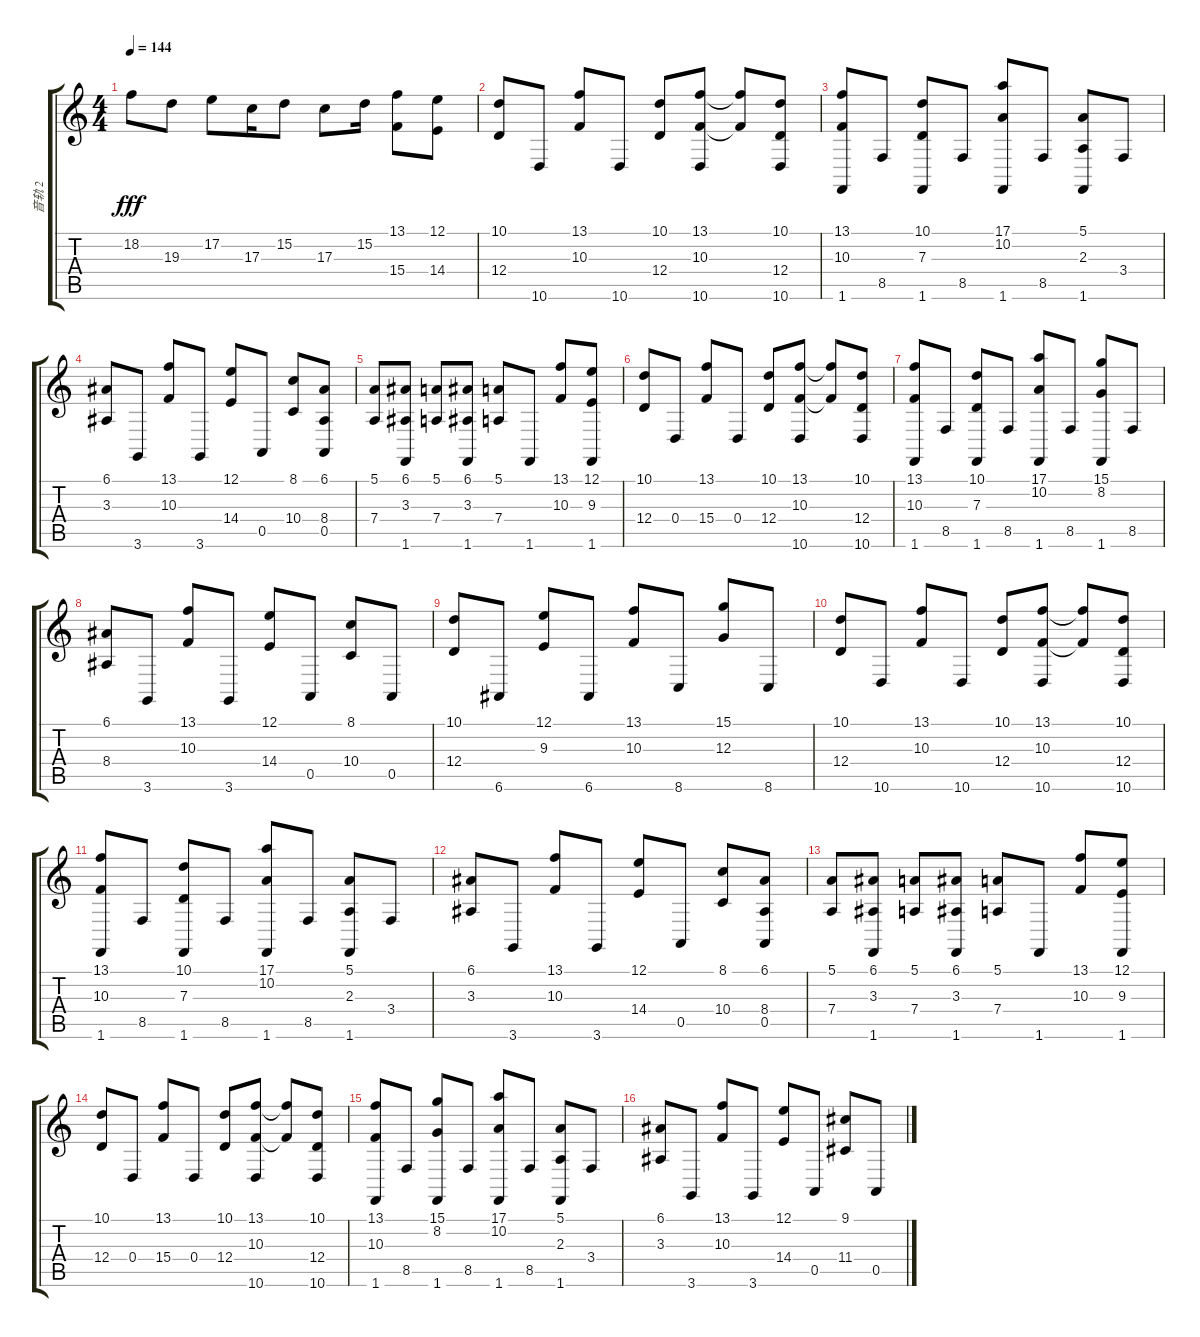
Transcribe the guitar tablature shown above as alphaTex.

\track ("音轨 2" "音轨 2") {instrument brightacousticpiano}
\staff {score tabs}
\tuning (E4 B3 G3 D3 A2 E2) {hide}
\ts (4 4)
\tempo 144
\clef g2
\ks c
18.2.8{dy fff} 19.3.8{volume 13} 17.2.8 17.3.16 15.2.8 17.3.8 15.2.16 (13.1 15.4).8 (12.1 14.4).8 |
(10.1 12.4).8 10.6.8 (13.1 10.3).8 10.6.8 (10.1 12.4).8 (13.1 10.3 10.6).8 (13.1{t} 10.3{t}).8 (10.1 12.4 10.6).8 |
(13.1 10.3 1.6).8 8.5.8 (10.1 7.3 1.6).8 8.5.8 (17.1 10.2 1.6).8 8.5.8 (5.1 2.3 1.6).8 3.4.8 |
(6.1 3.3).8 3.6.8 (13.1 10.3).8 3.6.8 (12.1 14.4).8 0.5.8 (8.1 10.4).8 (6.1 8.4 0.5).8 |
(5.1 7.4).8 (6.1 3.3 1.6).8 (5.1 7.4).8 (6.1 3.3 1.6).8 (5.1 7.4).8 1.6.8 (13.1 10.3).8 (12.1 9.3 1.6).8 |
(10.1 12.4).8 0.4.8 (13.1 15.4).8 0.4.8 (10.1 12.4).8 (13.1 10.3 10.6).8 (13.1{t} 10.3{t}).8 (10.1 12.4 10.6).8 |
(13.1 10.3 1.6).8 8.5.8 (10.1 7.3 1.6).8 8.5.8 (17.1 10.2 1.6).8 8.5.8 (15.1 8.2 1.6).8 8.5.8 |
(6.1 8.4).8 3.6.8 (13.1 10.3).8 3.6.8 (12.1 14.4).8 0.5.8 (8.1 10.4).8 0.5.8 |
(10.1 12.4).8 6.6.8 (12.1 9.3).8 6.6.8 (13.1 10.3).8 8.6.8 (15.1 12.3).8 8.6.8 |
(10.1 12.4).8 10.6.8 (13.1 10.3).8 10.6.8 (10.1 12.4).8 (13.1 10.3 10.6).8 (13.1{t} 10.3{t}).8 (10.1 12.4 10.6).8 |
(13.1 10.3 1.6).8 8.5.8 (10.1 7.3 1.6).8 8.5.8 (17.1 10.2 1.6).8 8.5.8 (5.1 2.3 1.6).8 3.4.8 |
(6.1 3.3).8 3.6.8 (13.1 10.3).8 3.6.8 (12.1 14.4).8 0.5.8 (8.1 10.4).8 (6.1 8.4 0.5).8 |
(5.1 7.4).8 (6.1 3.3 1.6).8 (5.1 7.4).8 (6.1 3.3 1.6).8 (5.1 7.4).8 1.6.8 (13.1 10.3).8 (12.1 9.3 1.6).8 |
(10.1 12.4).8 0.4.8 (13.1 15.4).8 0.4.8 (10.1 12.4).8 (13.1 10.3 10.6).8 (13.1{t} 10.3{t}).8 (10.1 12.4 10.6).8 |
(13.1 10.3 1.6).8 8.5.8 (15.1 8.2 1.6).8 8.5.8 (17.1 10.2 1.6).8 8.5.8 (5.1 2.3 1.6).8 3.4.8 |
(6.1 3.3).8 3.6.8 (13.1 10.3).8 3.6.8 (12.1 14.4).8 0.5.8 (9.1 11.4).8 0.5.8
